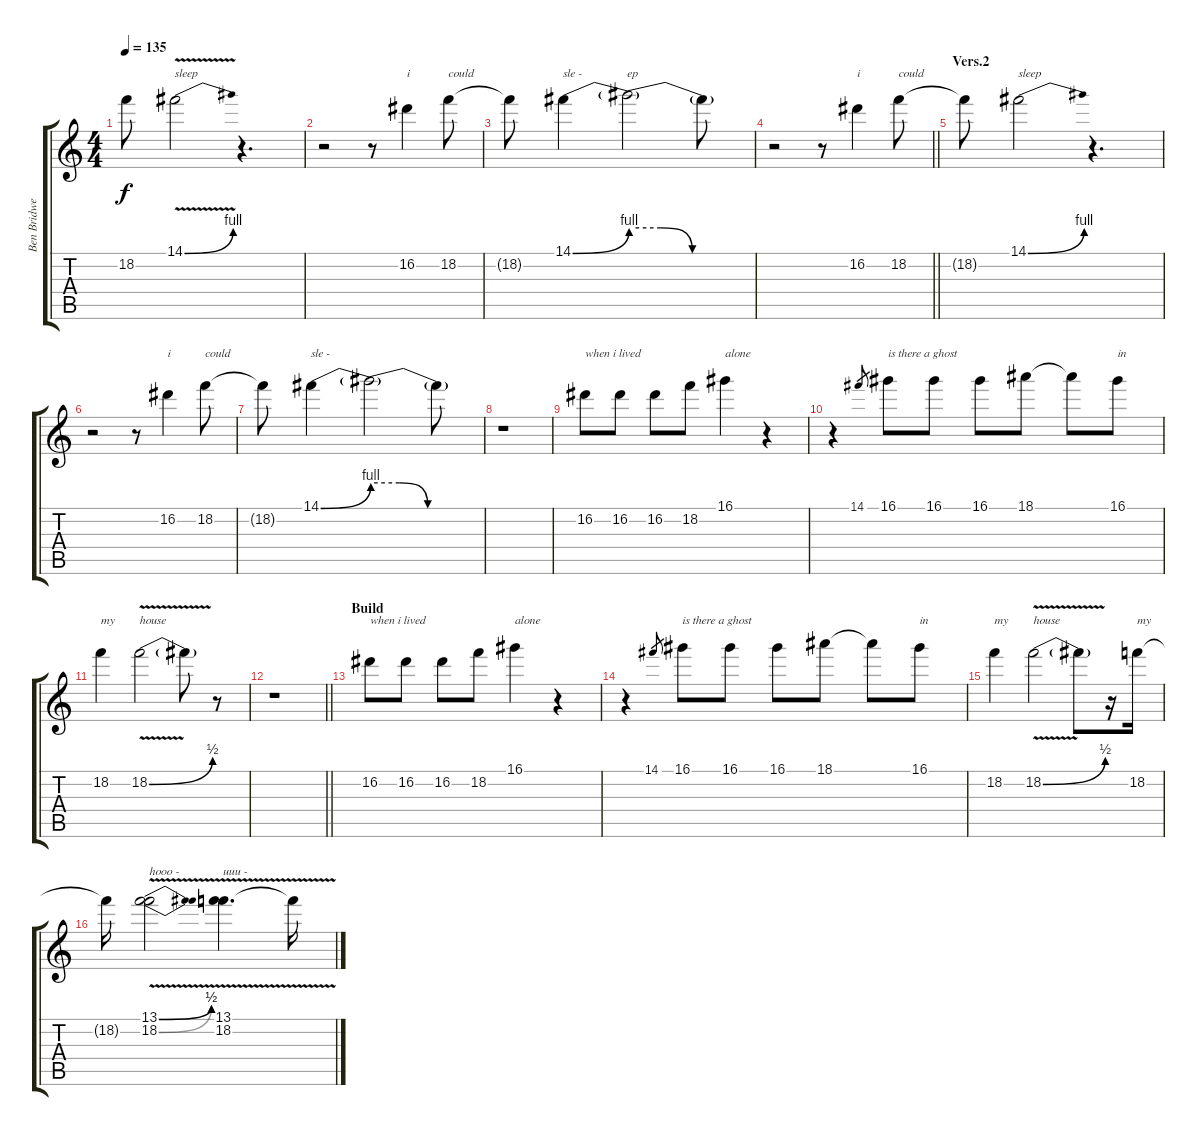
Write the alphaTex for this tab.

\track ("Ben Bridwell (Vocals)" "Ben Bridwe") {instrument electricguitarjazz}
\staff {score tabs}
\tuning (E4 B3 G3 D3 A2 E2) {hide}
\ts (4 4)
\tempo 135
\clef g2
\ks c
18.2{t}.8{dy f} 14.1{be (bend 0 0 60 4) v}.2{txt "sleep"} r.4{d} |
r.2 r.8 16.2.4{txt "i"} 18.2.8{txt "could"} |
18.2{t}.8 14.1{be (bend 0 0 60 4)}.4{txt "sle -"} 14.1{be (custom 0 4 15 4 30 0 60 0) t}.2{txt "ep"} 14.1{t}.8 |
\barLineRight lightlight
r.2 r.8 16.2.4{txt "i"} 18.2.8{txt "could"} |
\section ("" "Vers.2")
18.2{t}.8 14.1{be (bend 0 0 60 4)}.2{txt "sleep"} r.4{d} |
r.2 r.8 16.2.4{txt "i"} 18.2.8{txt "could"} |
18.2{t}.8 14.1{be (bend 0 0 60 4)}.4{txt "sle -"} 14.1{be (custom 0 4 15 4 30 0 60 0) t}.2 14.1{t}.8 |
r.1 |
16.2.8{txt "when i lived"} 16.2.8 16.2.8 18.2.8 16.1.4{txt "alone"} r.4 |
r.4 14.1.8{gr} 16.1.8{txt "is there a ghost"} 16.1.8 16.1.8 18.1.8 18.1{t}.8 16.1.8{txt "in"} |
18.2.4{txt "my"} 18.2{be (bend 0 0 60 2) v}.2{txt "house"} 18.2{t}.8 r.8 |
\barLineRight lightlight
r.1 |
\section ("" "Build")
16.2.8{txt "when i lived"} 16.2.8 16.2.8 18.2.8 16.1.4{txt "alone"} r.4 |
r.4 14.1.8{gr} 16.1.8{txt "is there a ghost"} 16.1.8 16.1.8 18.1.8 18.1{t}.8 16.1.8{txt "in"} |
18.2.4{txt "my"} 18.2{be (bend 0 0 60 2) v}.2{txt "house"} 18.2{t}.8 r.16 18.2.16{txt "my"} |
18.2{t}.16 (13.1{be (bend 0 0 60 2)} 18.2{be (bend 0 0 60 2) v}).2{txt "hooo -"} (13.1{v} 18.2{v}).4{d txt "uuu -"} 18.2{t}.16
